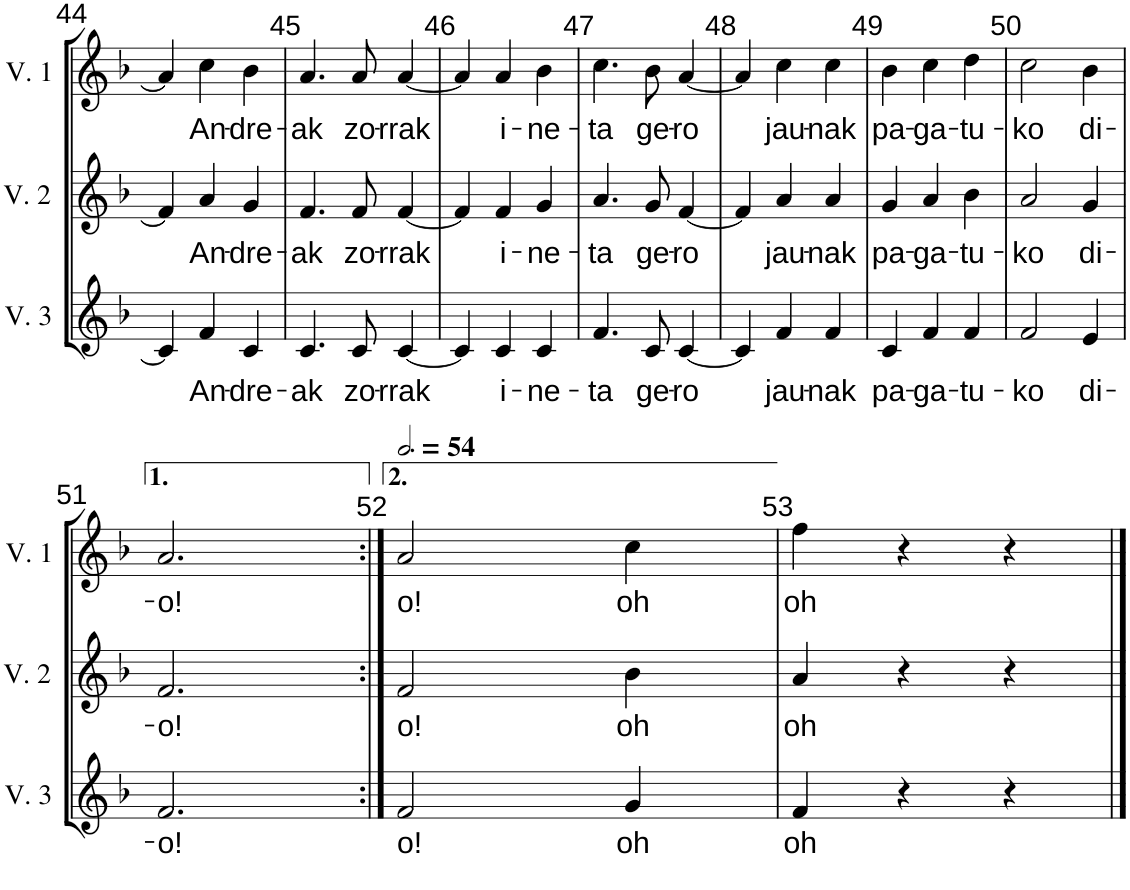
**kern	**text	**kern	**text	**kern	**text
*part3	*part3	*part2	*part2	*part1	*part1
*staff3	*staff3	*staff2	*staff2	*staff1	*staff1
*I"Voix 3	*	*I"Voix 2	*	*I"Voix 1	*
*I'V. 3	*	*I'V. 2	*	*I'V. 1	*
!!LO:PB:g=z
*clefG2	*	*clefG2	*	*clefG2	*
*k[b-]	*	*k[b-]	*	*k[b-]	*
*M3/4	*	*M3/4	*	*M3/4	*
=44	=44	=44	=44	=44	=44
4c/]	.	4f/]	.	4a/]	.
!	!LO:LY:b	!	!LO:LY:b	!	!LO:LY:b
4f/	An-	4a/	An-	4cc\	An-
!	!LO:LY:b	!	!LO:LY:b	!	!LO:LY:b
4c/	-dre-	4g/	-dre-	4b-\	-dre-
=45	=45	=45	=45	=45	=45
!	!LO:LY:b	!	!LO:LY:b	!	!LO:LY:b
4.c/	-ak	4.f/	-ak	4.a/	-ak
!	!LO:LY:b	!	!LO:LY:b	!	!LO:LY:b
8c/	zo-	8f/	zo-	8a/	zo-
!	!LO:LY:b	!	!LO:LY:b	!	!LO:LY:b
[4c/	-rrak	[4f/	-rrak	[4a/	-rrak
=46	=46	=46	=46	=46	=46
4c/]	.	4f/]	.	4a/]	.
!	!LO:LY:b	!	!LO:LY:b	!	!LO:LY:b
4c/	i-	4f/	i-	4a/	i-
!	!LO:LY:b	!	!LO:LY:b	!	!LO:LY:b
4c/	-ne-	4g/	-ne-	4b-\	-ne-
=47	=47	=47	=47	=47	=47
!	!LO:LY:b	!	!LO:LY:b	!	!LO:LY:b
4.f/	-ta	4.a/	-ta	4.cc\	-ta
!	!LO:LY:b	!	!LO:LY:b	!	!LO:LY:b
8c/	ge-	8g/	ge-	8b-\	ge-
!	!LO:LY:b	!	!LO:LY:b	!	!LO:LY:b
[4c/	-ro	[4f/	-ro	[4a/	-ro
=48	=48	=48	=48	=48	=48
4c/]	.	4f/]	.	4a/]	.
!	!LO:LY:b	!	!LO:LY:b	!	!LO:LY:b
4f/	jau-	4a/	jau-	4cc\	jau-
!	!LO:LY:b	!	!LO:LY:b	!	!LO:LY:b
4f/	-nak	4a/	-nak	4cc\	-nak
=49	=49	=49	=49	=49	=49
!	!LO:LY:b	!	!LO:LY:b	!	!LO:LY:b
4c/	pa-	4g/	pa-	4b-\	pa-
!	!LO:LY:b	!	!LO:LY:b	!	!LO:LY:b
4f/	-ga-	4a/	-ga-	4cc\	-ga-
!	!LO:LY:b	!	!LO:LY:b	!	!LO:LY:b
4f/	-tu-	4b-\	-tu-	4dd\	-tu-
=50	=50	=50	=50	=50	=50
!	!LO:LY:b	!	!LO:LY:b	!	!LO:LY:b
2f/	-ko	2a/	-ko	2cc\	-ko
!	!LO:LY:b	!	!LO:LY:b	!	!LO:LY:b
4e/	di-	4g/	di-	4b-\	di-
!!LO:LB:g=z
=51	=51	=51	=51	=51	=51
!	!LO:LY:b	!	!LO:LY:b	!	!LO:LY:b
2.f/	-o!	2.f/	-o!	2.a/	-o!
=52:|!	=52:|!	=52:|!	=52:|!	=52:|!	=52:|!
*	*	*	*	*MM162	*
!	!LO:LY:b	!	!LO:LY:b	!	!LO:LY:b
2f/	-o!	2f/	-o!	2a/	-o!
!	!LO:LY:b	!	!LO:LY:b	!	!LO:LY:b
4g/	oh	4b-\	oh	4cc\	oh
=53	=53	=53	=53	=53	=53
!	!LO:LY:b	!	!LO:LY:b	!	!LO:LY:b
4f/	oh	4a/	oh	4ff\	oh
4r	.	4r	.	4r	.
4r	.	4r	.	4r	.
==	==	==	==	==	==
*-	*-	*-	*-	*-	*-
